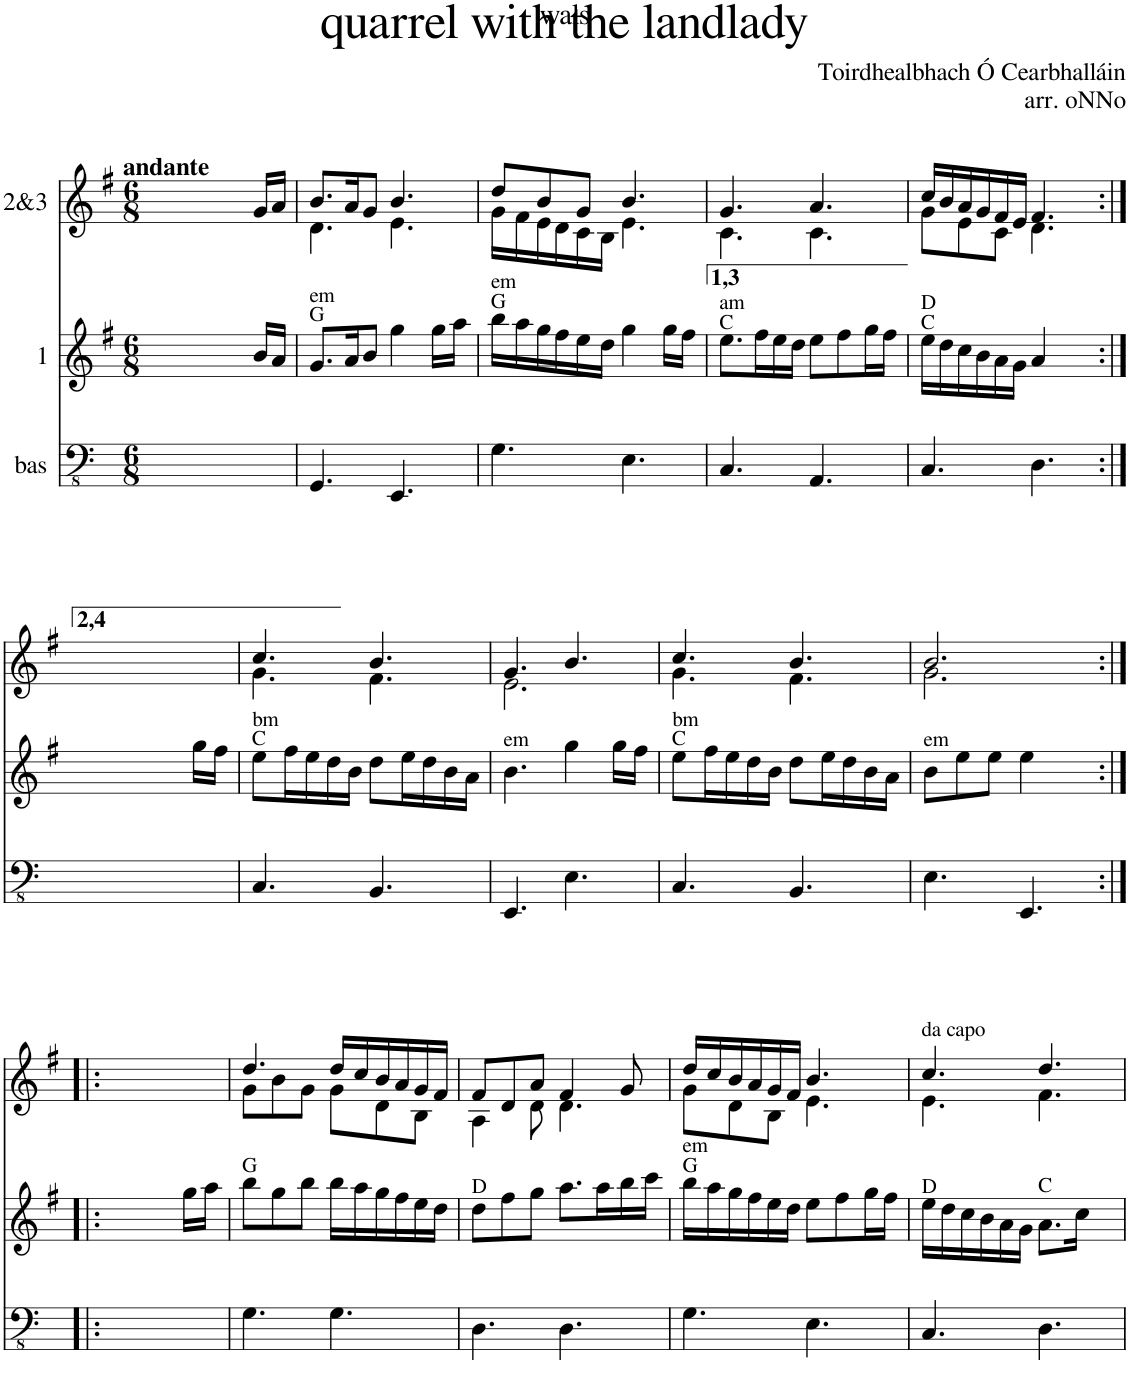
**kern	**kern	**kern
*part3	*part2	*part1
*staff3	*staff2	*staff1
*I"bas	*I"1	*I"2&amp;3
*clefFv4	*clefG2	*clefG2
*Trd7c12	*	*
*k[]	*k[f#]	*k[f#]
*M6/8	*M6/8	*M6/8
=1	=1	=1
!	!	!LO:TX:a:B:t=andante
2.ryy	4.ryy	4.ryy
.	4ryy	4ryy
.	16b/LL	16g/LL
.	16a/JJ	16a/JJ
=2	=2	=2
*	*	*^
!	!LO:TX:a:t=G	!	!
!	!LO:TX:a:t=em	!	!
4.GGG/	8.g/L	8.b/L	4.d\
.	16a/K	16a/K	.
.	8b/J	8g/J	.
4.EEE/	4gg\	4.b/	4.e\
.	16gg\LL	.	.
.	16aa\JJ	.	.
=3	=3	=3	=3
!	!LO:TX:a:t=G	!	!
!	!LO:TX:a:t=em	!	!
4.GG\	16bb\LL	8dd/L	16g\LL
.	16aa\	.	16f#\
.	16gg\	8b/	16e\
.	16ff#\	.	16d\
.	16ee\	8g/J	16c\
.	16dd\JJ	.	16B\JJ
4.EE\	4gg\	4.b/	4.e\
.	16gg\LL	.	.
.	16ff#\JJ	.	.
=4	=4	=4	=4
!	!LO:TX:a:t=C	!	!
!	!LO:TX:a:t=am	!	!
4.CC/	8.ee\L	4.g/	4.c\
.	16ff#\L	.	.
.	16ee\	.	.
.	16dd\JJ	.	.
4.AAA/	8ee\L	4.a/	4.c\
.	8ff#\	.	.
.	16gg\L	.	.
.	16ff#\JJ	.	.
=5	=5	=5	=5
!	!LO:TX:a:t=C	!	!
!	!LO:TX:a:t=D	!	!
4.CC/	16ee\LL	16cc/LL	8g\L
.	16dd\	16b/	.
.	16cc\	16a/	8e\
.	16b\	16g/	.
.	16a\	16f#/	8c\J
.	16g\JJ	16e/JJ	.
4.DD\	4a/	4.f#/	4.d\
.	8ryy	.	.
*	*	*v	*v
!!LO:LB:g=z
=6:|!	=6:|!	=6:|!
2.ryy	4.ryy	2.ryy
.	4ryy	.
.	16gg\LL	.
.	16ff#\JJ	.
=7	=7	=7
*	*	*^
!	!LO:TX:a:t=C	!	!
!	!LO:TX:a:t=bm	!	!
4.CC/	8ee\L	4.cc/	4.g\
.	16ff#\L	.	.
.	16ee\	.	.
.	16dd\	.	.
.	16b\JJ	.	.
4.BBB/	8dd\L	4.b/	4.f#\
.	16ee\L	.	.
.	16dd\	.	.
.	16b\	.	.
.	16a\JJ	.	.
=8	=8	=8	=8
!	!LO:TX:a:t=em	!	!
4.EEE/	4.b\	4.g/	2.e\
4.EE\	4gg\	4.b/	.
.	16gg\LL	.	.
.	16ff#\JJ	.	.
=9	=9	=9	=9
!	!LO:TX:a:t=C	!	!
!	!LO:TX:a:t=bm	!	!
4.CC/	8ee\L	4.cc/	4.g\
.	16ff#\L	.	.
.	16ee\	.	.
.	16dd\	.	.
.	16b\JJ	.	.
4.BBB/	8dd\L	4.b/	4.f#\
.	16ee\L	.	.
.	16dd\	.	.
.	16b\	.	.
.	16a\JJ	.	.
=10	=10	=10	=10
!	!LO:TX:a:t=em	!	!
4.EE\	8b\L	2.b/	2.g\
.	8ee\	.	.
.	8ee\J	.	.
4.EEE/	4ee\	.	.
.	8ryy	.	.
*	*	*v	*v
!!LO:LB:g=z
=11:|!|:	=11:|!|:	=11:|!|:
2.ryy	4.ryy	2.ryy
.	4ryy	.
.	16gg\LL	.
.	16aa\JJ	.
=12	=12	=12
*	*	*^
!	!LO:TX:a:t=G	!	!
4.GG\	8bb\L	4.dd/	8g\L
.	8gg\	.	8b\
.	8bb\J	.	8g\J
4.GG\	16bb\LL	16dd/LL	8g\L
.	16aa\	16cc/	.
.	16gg\	16b/	8d\
.	16ff#\	16a/	.
.	16ee\	16g/	8B\J
.	16dd\JJ	16f#/JJ	.
=13	=13	=13	=13
!	!LO:TX:a:t=D	!	!
4.DD\	8dd\L	8f#/L	4A\
.	8ff#\	8d/	.
.	8gg\J	8a/J	8d\
4.DD\	8.aa\L	4f#/	4.d\
.	16aa\L	.	.
.	16bb\	8g/	.
.	16ccc\JJ	.	.
=14	=14	=14	=14
!	!LO:TX:a:t=G	!	!
!	!LO:TX:a:t=em	!	!
4.GG\	16bb\LL	16dd/LL	8g\L
.	16aa\	16cc/	.
.	16gg\	16b/	8d\
.	16ff#\	16a/	.
.	16ee\	16g/	8B\J
.	16dd\JJ	16f#/JJ	.
4.EE\	8ee\L	4.b/	4.e\
.	8ff#\	.	.
.	16gg\L	.	.
.	16ff#\JJ	.	.
=15	=15	=15	=15
!	!LO:TX:a:t=D	!	!
4.CC/	16ee\LL	4.cc/	4.e\
.	16dd\	.	.
.	16cc\	.	.
.	16b\	.	.
.	16a\	.	.
.	16g\JJ	.	.
!	!LO:TX:a:t=C	!	!
4.DD\	8.a\L	4.dd/	4.f#\
.	16cc\Jk	.	.
.	8ryy	.	.
*	*	*v	*v
=	=	=
*-	*-	*-
